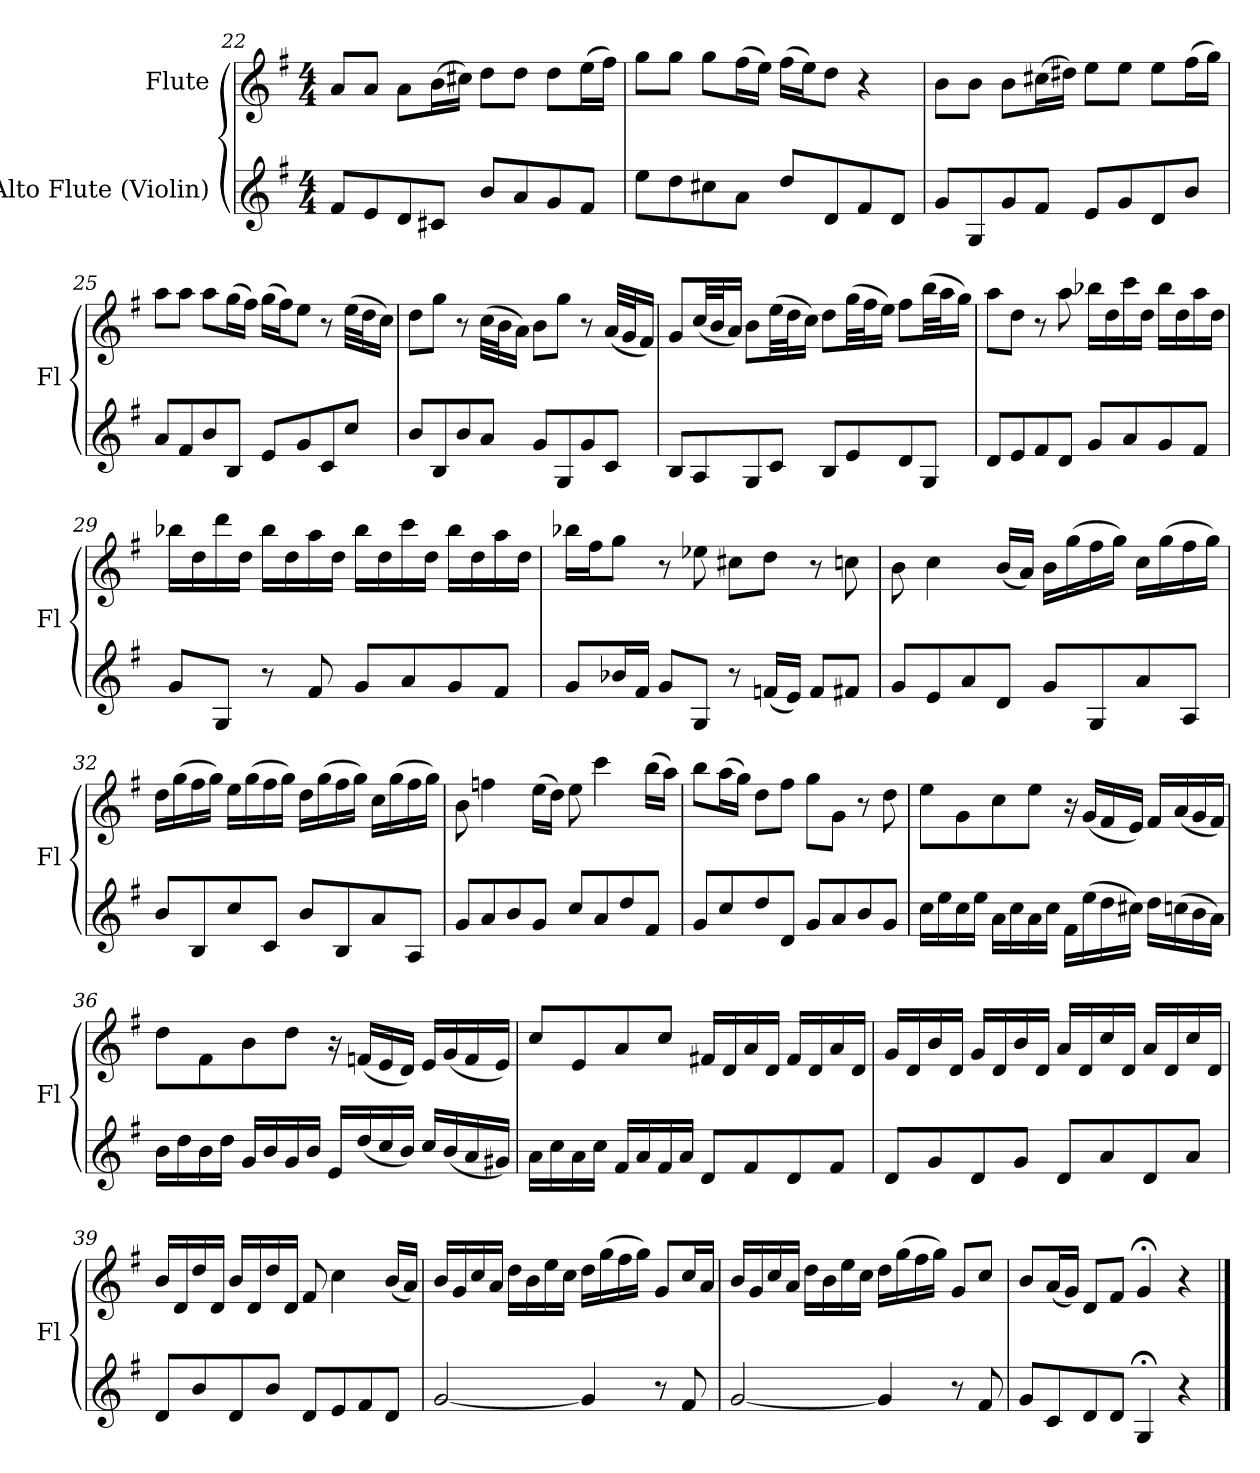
**kern	**kern
*part2	*part1
*staff2	*staff1
*I"Alto Flute (Violin)	*I"Flute
*I'Fl	*I'Fl
*clefG2	*clefG2
*k[f#]	*k[f#]
*G:	*G:
*M4/4	*M4/4
=22	=22
8f#/L	8a/L
8e/	8a/J
8d/	8a\L
8c#X/J	(16b\L
.	16cc#X\JJ)
8b/L	8dd\L
8a/	8dd\J
8g/	8dd\L
8f#/J	(16ee\L
.	16ff#\JJ)
!!LO:LB:g=z
=23	=23
8ee\L	8gg\L
8dd\	8gg\J
8cc#X\	8gg\L
8a\J	(16ff#\L
.	16ee\JJ)
8dd/L	(16ff#\LL
.	16ee\J)
8d/	8dd\J
8f#/	4r
8d/J	.
=24	=24
8g/L	8b\L
8G/	8b\J
8g/	8b\L
8f#/J	(16cc#X\L
.	16dd#X\JJ)
8e/L	8ee\L
8g/	8ee\J
8d/	8ee\L
8b/J	(16ff#\L
.	16gg\JJ)
=25	=25
8a/L	8aa\L
8f#/	8aa\J
8b/	8aa\L
8B/J	(16gg\L
.	16ff#\JJ)
8e/L	(16gg\LL
.	16ff#\J)
8g/	8ee\J
8c/	8r
8cc/J	(32ee\LLL
.	32dd\J
.	16cc\JJ)
!!LO:LB:g=z
=26	=26
8b/L	8dd\L
8B/	8gg\J
8b/	8r
8a/J	(32cc\LLL
.	32b\J
.	16a\JJ)
8g/L	8b\L
8G/	8gg\J
8g/	8r
8c/J	(32a/LLL
.	32g/J
.	16f#/JJ)
=27	=27
8B/L	8g/L
8A/	(32cc/LL
.	32b/J
.	16a/JJ)
8G/	8b\L
8c/J	(32ee\LL
.	32dd\J
.	16cc\JJ)
8B/L	8dd\L
8e/	(32gg\LL
.	32ff#\J
.	16ee\JJ)
8d/	8ff#\L
8G/J	(32bb\LL
.	32aa\J
.	16gg\JJ)
=28	=28
8d/L	8aa\L
8e/	8dd\J
8f#/	8r
8d/J	8aa\
8g/L	16bb-X\LL
.	16dd\
8a/	16ccc\
.	16dd\JJ
8g/	16bb-\LL
.	16dd\
8f#/J	16aa\
.	16dd\JJ
!!LO:PB:g=z
=29	=29
8g/L	16bb-X\LL
.	16dd\
8G/J	16ddd\
.	16dd\JJ
8r	16bb-\LL
.	16dd\
8f#/	16aa\
.	16dd\JJ
8g/L	16bb-\LL
.	16dd\
8a/	16ccc\
.	16dd\JJ
8g/	16bb-\LL
.	16dd\
8f#/J	16aa\
.	16dd\JJ
=30	=30
8g/L	16bb-X\LL
.	16ff#\J
16b-X/L	8gg\J
16f#/JJ	.
8g/L	8r
8G/J	8ee-X\
8r	8cc#X\L
(16fn/LL	8dd\J
16e/JJ)	.
8f/L	8r
8f#X/J	8ccn\
=31	=31
8g/L	8b\
8e/	4cc\
8a/	.
8d/J	(16b/LL
.	16a/JJ)
8g/L	16b\LL
.	(16gg\
8G/	16ff#\
.	16gg\JJ)
8a/	16cc\LL
.	(16gg\
8A/J	16ff#\
.	16gg\JJ)
!!LO:LB:g=z
=32	=32
8b/L	16dd\LL
.	(16gg\
8B/	16ff#\
.	16gg\JJ)
8cc/	16ee\LL
.	(16gg\
8c/J	16ff#\
.	16gg\JJ)
8b/L	16dd\LL
.	(16gg\
8B/	16ff#\
.	16gg\JJ)
8a/	16cc\LL
.	(16gg\
8A/J	16ff#\
.	16gg\JJ)
=33	=33
8g/L	8b\
8a/	4ffn\
8b/	.
8g/J	(16ee\LL
.	16dd\JJ)
8cc/L	8ee\
8a/	4ccc\
8dd/	.
8f#/J	(16bb\LL
.	16aa\JJ)
=34	=34
8g/L	8bb\L
8cc/	(16aa\L
.	16gg\JJ)
8dd/	8dd\L
8d/J	8ff#\J
8g/L	8gg\L
8a/	8g\J
8b/	8r
8g/J	8dd\
!!LO:LB:g=z
=35	=35
16cc\LL	8ee\L
16ee\	.
16cc\	8g\
16ee\JJ	.
16a\LL	8cc\
16cc\	.
16a\	8ee\J
16cc\JJ	.
16f#\LL	16r
(16ee\	(16g/LL
16dd\	16f#/
16cc#X\JJ)	16e/JJ)
16dd\LL	16f#/LL
(16ccn\	(16a/
16b\	16g/
16a\JJ)	16f#/JJ)
=36	=36
16b\LL	8dd\L
16dd\	.
16b\	8f#\
16dd\JJ	.
16g/LL	8b\
16b/	.
16g/	8dd\J
16b/JJ	.
16e/LL	16r
(16dd/	(16fn/LL
16cc/	16e/
16b/JJ)	16d/JJ)
16cc/LL	16e/LL
(16b/	(16g/
16a/	16f/
16g#X/JJ)	16e/JJ)
!!LO:LB:g=z
=37	=37
16a\LL	8cc/L
16cc\	.
16a\	8e/
16cc\JJ	.
16f#/LL	8a/
16a/	.
16f#/	8cc/J
16a/JJ	.
8d/L	16f#X/LL
.	16d/
8f#/	16a/
.	16d/JJ
8d/	16f#/LL
.	16d/
8f#/J	16a/
.	16d/JJ
=38	=38
8d/L	16g/LL
.	16d/
8g/	16b/
.	16d/JJ
8d/	16g/LL
.	16d/
8g/J	16b/
.	16d/JJ
8d/L	16a/LL
.	16d/
8a/	16cc/
.	16d/JJ
8d/	16a/LL
.	16d/
8a/J	16cc/
.	16d/JJ
!!LO:LB:g=z
=39	=39
8d/L	16b/LL
.	16d/
8b/	16dd/
.	16d/JJ
8d/	16b/LL
.	16d/
8b/J	16dd/
.	16d/JJ
8d/L	8f#/
8e/	4cc\
8f#/	.
8d/J	(16b/LL
.	16a/JJ)
=40	=40
[2g/	16b/LL
.	16g/
.	16cc/
.	16a/JJ
.	16dd\LL
.	16b\
.	16ee\
.	16cc\JJ
4g/]	16dd\LL
.	(16gg\
.	16ff#\
.	16gg\JJ)
8r	8g/L
8f#/	16cc/L
.	16a/JJ
!!LO:LB:g=z
=41	=41
[2g/	16b/LL
.	16g/
.	16cc/
.	16a/JJ
.	16dd\LL
.	16b\
.	16ee\
.	16cc\JJ
4g/]	16dd\LL
.	(16gg\
.	16ff#\
.	16gg\JJ)
8r	8g/L
8f#/	8cc/J
=42	=42
8g/L	8b/L
8c/	(16a/L
.	16g/JJ)
8d/	8d/L
8d/J	8f#/J
4G;</	4g;</
4r	4r
==	==
*-	*-
